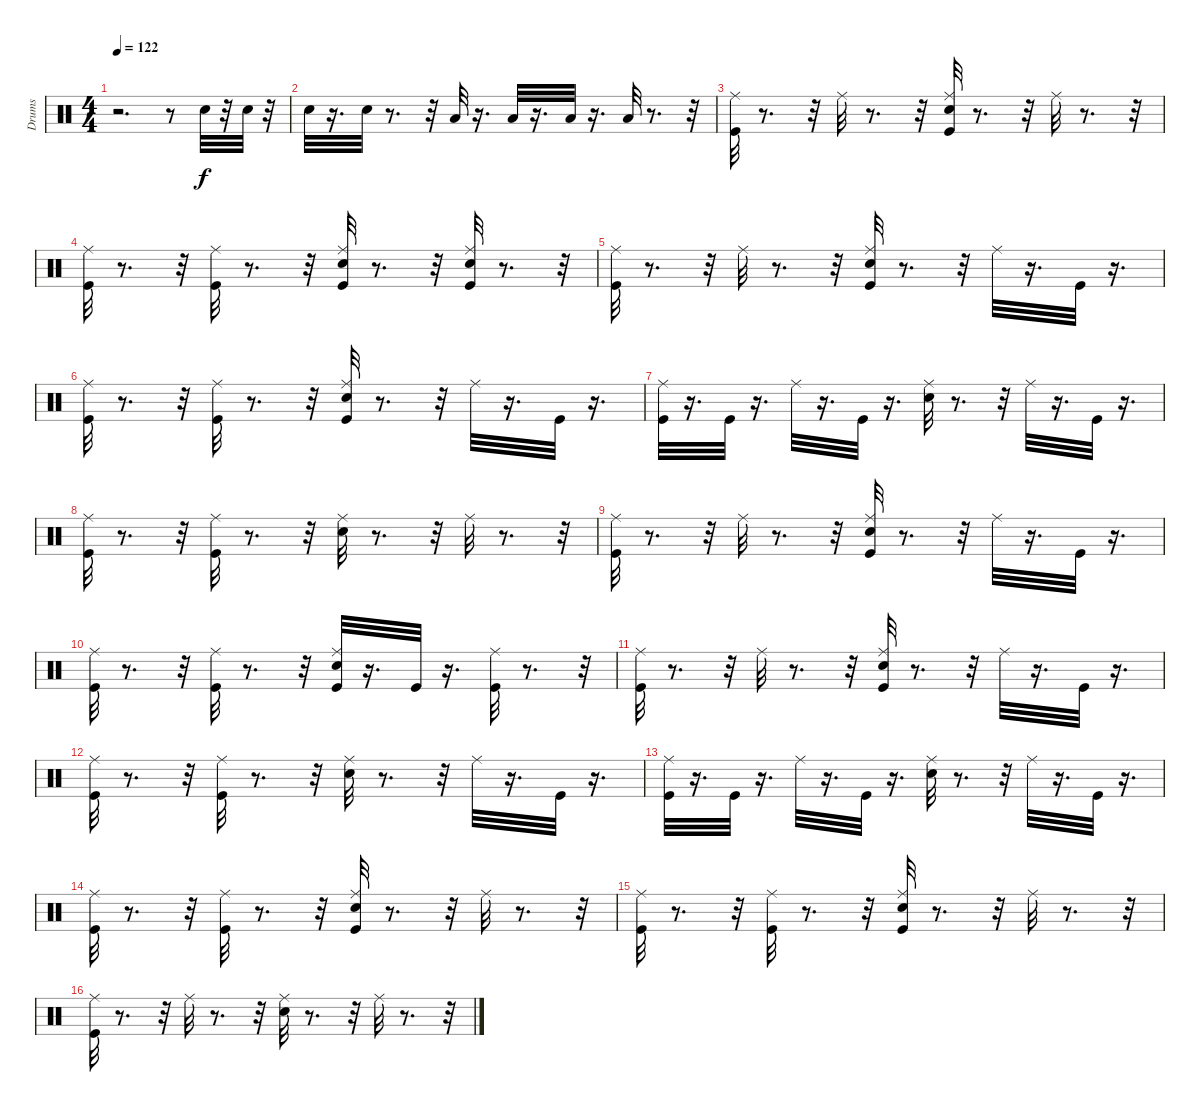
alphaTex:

\track ("Drums" "Drums") {instrument percussion}
\staff {score}
\articulation defaults
\ts (4 4)
\tempo 122
\clef neutral
\ks c
r.2{d dy f} r.8 "Snare (hit) 2".32 r.32 "Snare (hit) 2".32 r.32 |
"Snare (hit) 2".32 r.16{d} "Snare (hit) 2".32 r.8{d} r.32 "Low Tom (hit)".32 r.16{d} "Low Tom (hit)".32 r.16{d} "Low Tom (hit)".32 r.16{d} "Low Tom (hit)".32 r.8{d} r.32 |
("Ride (middle)" "Kick (hit)").32 r.8{d} r.32 "Ride (middle)".32 r.8{d} r.32 ("Ride (middle)" "Snare (hit) 2" "Kick (hit)").32 r.8{d} r.32 "Ride (middle)".32 r.8{d} r.32 |
("Kick (hit)" "Ride (middle)").32 r.8{d} r.32 ("Kick (hit)" "Ride (middle)").32 r.8{d} r.32 ("Snare (hit) 2" "Kick (hit)" "Ride (middle)").32 r.8{d} r.32 ("Snare (hit) 2" "Kick (hit)" "Ride (middle)").32 r.8{d} r.32 |
("Ride (middle)" "Kick (hit)").32 r.8{d} r.32 "Ride (middle)".32 r.8{d} r.32 ("Snare (hit) 2" "Kick (hit)" "Ride (middle)").32 r.8{d} r.32 "Ride (middle)".32 r.16{d} "Kick (hit)".32 r.16{d} |
("Ride (middle)" "Kick (hit)").32 r.8{d} r.32 ("Ride (middle)" "Kick (hit)").32 r.8{d} r.32 ("Ride (middle)" "Snare (hit) 2" "Kick (hit)").32 r.8{d} r.32 "Ride (middle)".32 r.16{d} "Kick (hit)".32 r.16{d} |
("Ride (middle)" "Kick (hit)").32 r.16{d} "Kick (hit)".32 r.16{d} "Ride (middle)".32 r.16{d} "Kick (hit)".32 r.16{d} ("Ride (middle)" "Snare (hit) 2").32 r.8{d} r.32 "Ride (middle)".32 r.16{d} "Kick (hit)".32 r.16{d} |
("Kick (hit)" "Ride (middle)").32 r.8{d} r.32 ("Kick (hit)" "Ride (middle)").32 r.8{d} r.32 ("Snare (hit) 2" "Ride (middle)").32 r.8{d} r.32 "Ride (middle)".32 r.8{d} r.32 |
("Ride (middle)" "Kick (hit)").32 r.8{d} r.32 "Ride (middle)".32 r.8{d} r.32 ("Ride (middle)" "Snare (hit) 2" "Kick (hit)").32 r.8{d} r.32 "Ride (middle)".32 r.16{d} "Kick (hit)".32 r.16{d} |
("Kick (hit)" "Ride (middle)").32 r.8{d} r.32 ("Kick (hit)" "Ride (middle)").32 r.8{d} r.32 ("Snare (hit) 2" "Kick (hit)" "Ride (middle)").32 r.16{d} "Kick (hit)".32 r.16{d} ("Kick (hit)" "Ride (middle)").32 r.8{d} r.32 |
("Kick (hit)" "Ride (middle)").32 r.8{d} r.32 "Ride (middle)".32 r.8{d} r.32 ("Snare (hit) 2" "Kick (hit)" "Ride (middle)").32 r.8{d} r.32 "Ride (middle)".32 r.16{d} "Kick (hit)".32 r.16{d} |
("Ride (middle)" "Kick (hit)").32 r.8{d} r.32 ("Ride (middle)" "Kick (hit)").32 r.8{d} r.32 ("Ride (middle)" "Snare (hit) 2").32 r.8{d} r.32 "Ride (middle)".32 r.16{d} "Kick (hit)".32 r.16{d} |
("Ride (middle)" "Kick (hit)").32 r.16{d} "Kick (hit)".32 r.16{d} "Ride (middle)".32 r.16{d} "Kick (hit)".32 r.16{d} ("Ride (middle)" "Snare (hit) 2").32 r.8{d} r.32 "Ride (middle)".32 r.16{d} "Kick (hit)".32 r.16{d} |
("Kick (hit)" "Ride (middle)").32 r.8{d} r.32 ("Kick (hit)" "Ride (middle)").32 r.8{d} r.32 ("Snare (hit) 2" "Kick (hit)" "Ride (middle)").32 r.8{d} r.32 "Ride (middle)".32 r.8{d} r.32 |
("Ride (middle)" "Kick (hit)").32 r.8{d} r.32 ("Ride (middle)" "Kick (hit)").32 r.8{d} r.32 ("Ride (middle)" "Snare (hit) 2" "Kick (hit)").32 r.8{d} r.32 "Ride (middle)".32 r.8{d} r.32 |
("Kick (hit)" "Ride (middle)").32 r.8{d} r.32 "Ride (middle)".32 r.8{d} r.32 ("Snare (hit) 2" "Ride (middle)").32 r.8{d} r.32 "Ride (middle)".32 r.8{d} r.32
